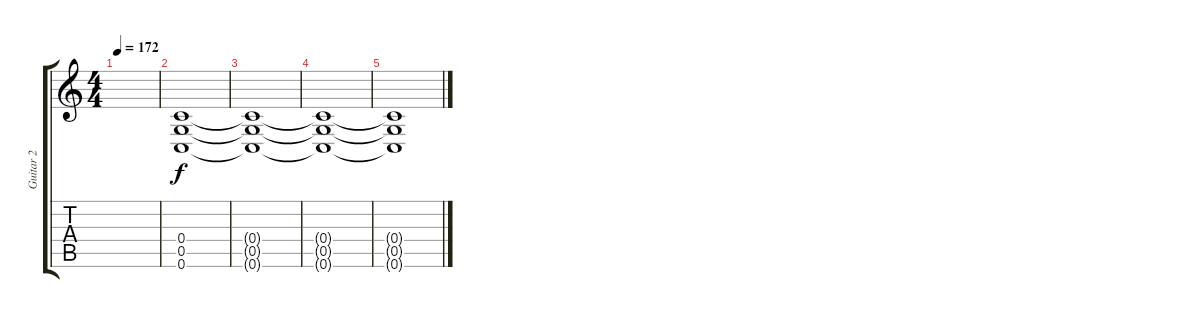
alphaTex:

\track ("Guitar 2" "Guitar 2") {instrument distortionguitar}
\staff {score tabs}
\tuning (D4 A3 F3 C3 G2 C2) {hide}
\ts (4 4)
\tempo 172
\clef g2
\ks c
|
(0.4 0.5 0.6).1 |
(0.4{t} 0.5{t} 0.6{t}).1 |
(0.4{t} 0.5{t} 0.6{t}).1 |
(0.4{t} 0.5{t} 0.6{t}).1
